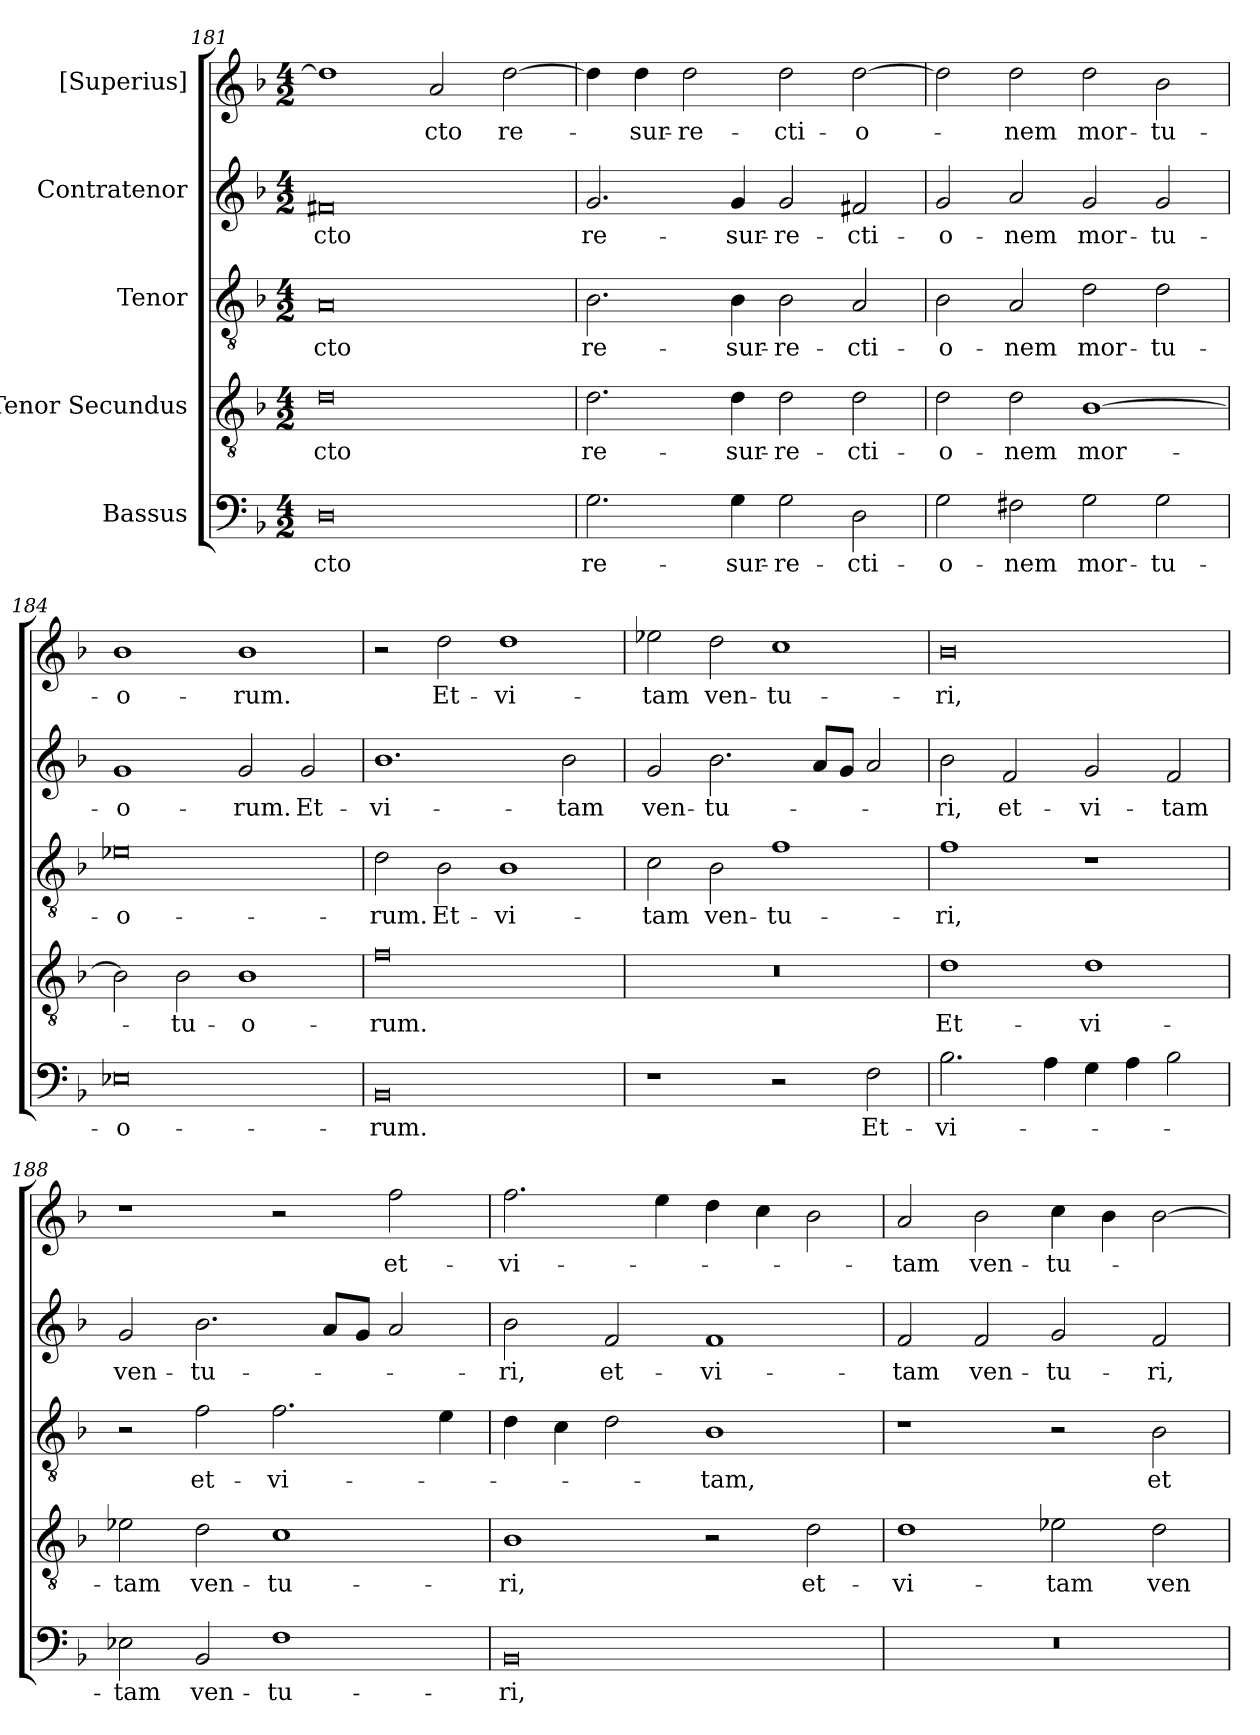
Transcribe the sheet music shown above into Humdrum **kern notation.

**kern	**text	**kern	**text	**kern	**text	**kern	**text	**kern	**text
*part5	*part5	*part4	*part4	*part3	*part3	*part2	*part2	*part1	*part1
*staff5	*staff5	*staff4	*staff4	*staff3	*staff3	*staff2	*staff2	*staff1	*staff1
*I"Bassus	*	*I"Tenor Secundus	*	*I"Tenor	*	*I"Contratenor	*	*I"[Superius]	*
*clefF4	*	*clefGv2	*	*clefGv2	*	*clefG2	*	*clefG2	*
*k[b-]	*	*k[b-]	*	*k[b-]	*	*k[b-]	*	*k[b-]	*
*M4/2	*	*M4/2	*	*M4/2	*	*M4/2	*	*M4/2	*
=181	=181	=181	=181	=181	=181	=181	=181	=181	=181
0D\	-cto	0d\	-cto	0A/	-cto	0f#X/	-cto	1dd\]	.
.	.	.	.	.	.	.	.	2a/	-cto
.	.	.	.	.	.	.	.	[2dd\	re-
=182	=182	=182	=182	=182	=182	=182	=182	=182	=182
2.G\	re-	2.d\	re-	2.B-\	re-	2.g/	re-	4dd\]	.
.	.	.	.	.	.	.	.	4dd\	-sur-
.	.	.	.	.	.	.	.	2dd\	-re-
4G\	-sur-	4d\	-sur-	4B-\	-sur-	4g/	-sur-	.	.
2G\	-re-	2d\	-re-	2B-\	-re-	2g/	-re-	2dd\	-cti-
2D\	-cti-	2d\	-cti-	2A/	-cti-	2f#X/	-cti-	[2dd\	-o-
=183	=183	=183	=183	=183	=183	=183	=183	=183	=183
2G\	-o-	2d\	-o-	2B-\	-o-	2g/	-o-	2dd\]	.
2F#X\	-nem	2d\	-nem	2A/	-nem	2a/	-nem	2dd\	-nem
2G\	mor-	[1B-\	mor-	2d\	mor-	2g/	mor-	2dd\	mor-
2G\	-tu-	.	.	2d\	-tu-	2g/	-tu-	2b-\	-tu-
=184	=184	=184	=184	=184	=184	=184	=184	=184	=184
0E-X\	-o-	2B-\]	.	0e-X\	-o-	1g/	-o-	1b-\	-o-
.	.	2B-\	-tu-	.	.	.	.	.	.
.	.	1B-\	-o-	.	.	2g/	-rum.	1b-\	-rum.
.	.	.	.	.	.	2g/	Et-	.	.
=185	=185	=185	=185	=185	=185	=185	=185	=185	=185
0BB-/	-rum.	0f\	-rum.	2d\	-rum.	1.b-\	vi-	2r	.
.	.	.	.	2B-\	Et-	.	.	2dd\	Et-
.	.	.	.	1B-\	vi-	.	.	1dd\	vi-
.	.	.	.	.	.	2b-\	-tam	.	.
=186	=186	=186	=186	=186	=186	=186	=186	=186	=186
1r	.	0r	.	2c\	-tam	2g/	ven-	2ee-X\	-tam
.	.	.	.	2B-\	ven-	2.b-\	-tu-	2dd\	ven-
2r	.	.	.	1f\	-tu-	.	.	1cc\	-tu-
.	.	.	.	.	.	8a/L	.	.	.
.	.	.	.	.	.	8g/J	.	.	.
2F\	Et-	.	.	.	.	2a/	.	.	.
=187	=187	=187	=187	=187	=187	=187	=187	=187	=187
2.B-\	vi-	1d\	Et-	1f\	-ri,	2b-\	-ri,	0b-\	-ri,
.	.	.	.	.	.	2f/	et-	.	.
4A\	.	.	.	.	.	.	.	.	.
4G\	.	1d\	vi-	1r	.	2g/	vi-	.	.
4A\	.	.	.	.	.	.	.	.	.
2B-\	.	.	.	.	.	2f/	-tam	.	.
=188	=188	=188	=188	=188	=188	=188	=188	=188	=188
2E-X\	-tam	2e-X\	-tam	2r	.	2g/	ven-	1r	.
2BB-/	ven-	2d\	ven-	2f\	et-	2.b-\	-tu-	.	.
1F\	-tu-	1c\	-tu-	2.f\	vi-	.	.	2r	.
.	.	.	.	.	.	8a/L	.	.	.
.	.	.	.	.	.	8g/J	.	.	.
.	.	.	.	.	.	2a/	.	2ff\	et-
.	.	.	.	4e\	.	.	.	.	.
=189	=189	=189	=189	=189	=189	=189	=189	=189	=189
0BB-/	-ri,	1B-\	-ri,	4d\	.	2b-\	-ri,	2.ff\	vi-
.	.	.	.	4c\	.	.	.	.	.
.	.	.	.	2d\	.	2f/	et-	.	.
.	.	.	.	.	.	.	.	4ee\	.
.	.	2r	.	1B-\	-tam,	1f/	vi-	4dd\	.
.	.	.	.	.	.	.	.	4cc\	.
.	.	2d\	et-	.	.	.	.	2b-\	.
=190	=190	=190	=190	=190	=190	=190	=190	=190	=190
0r	.	1d\	vi-	1r	.	2f/	-tam	2a/	-tam
.	.	.	.	.	.	2f/	ven-	2b-\	ven-
.	.	2e-X\	-tam	2r	.	2g/	-tu-	4cc\	-tu-
.	.	.	.	.	.	.	.	4b-\	.
.	.	2d\	ven-	2B-\	et-	2f/	-ri,	[2b-\	.
=	=	=	=	=	=	=	=	=	=
*-	*-	*-	*-	*-	*-	*-	*-	*-	*-
